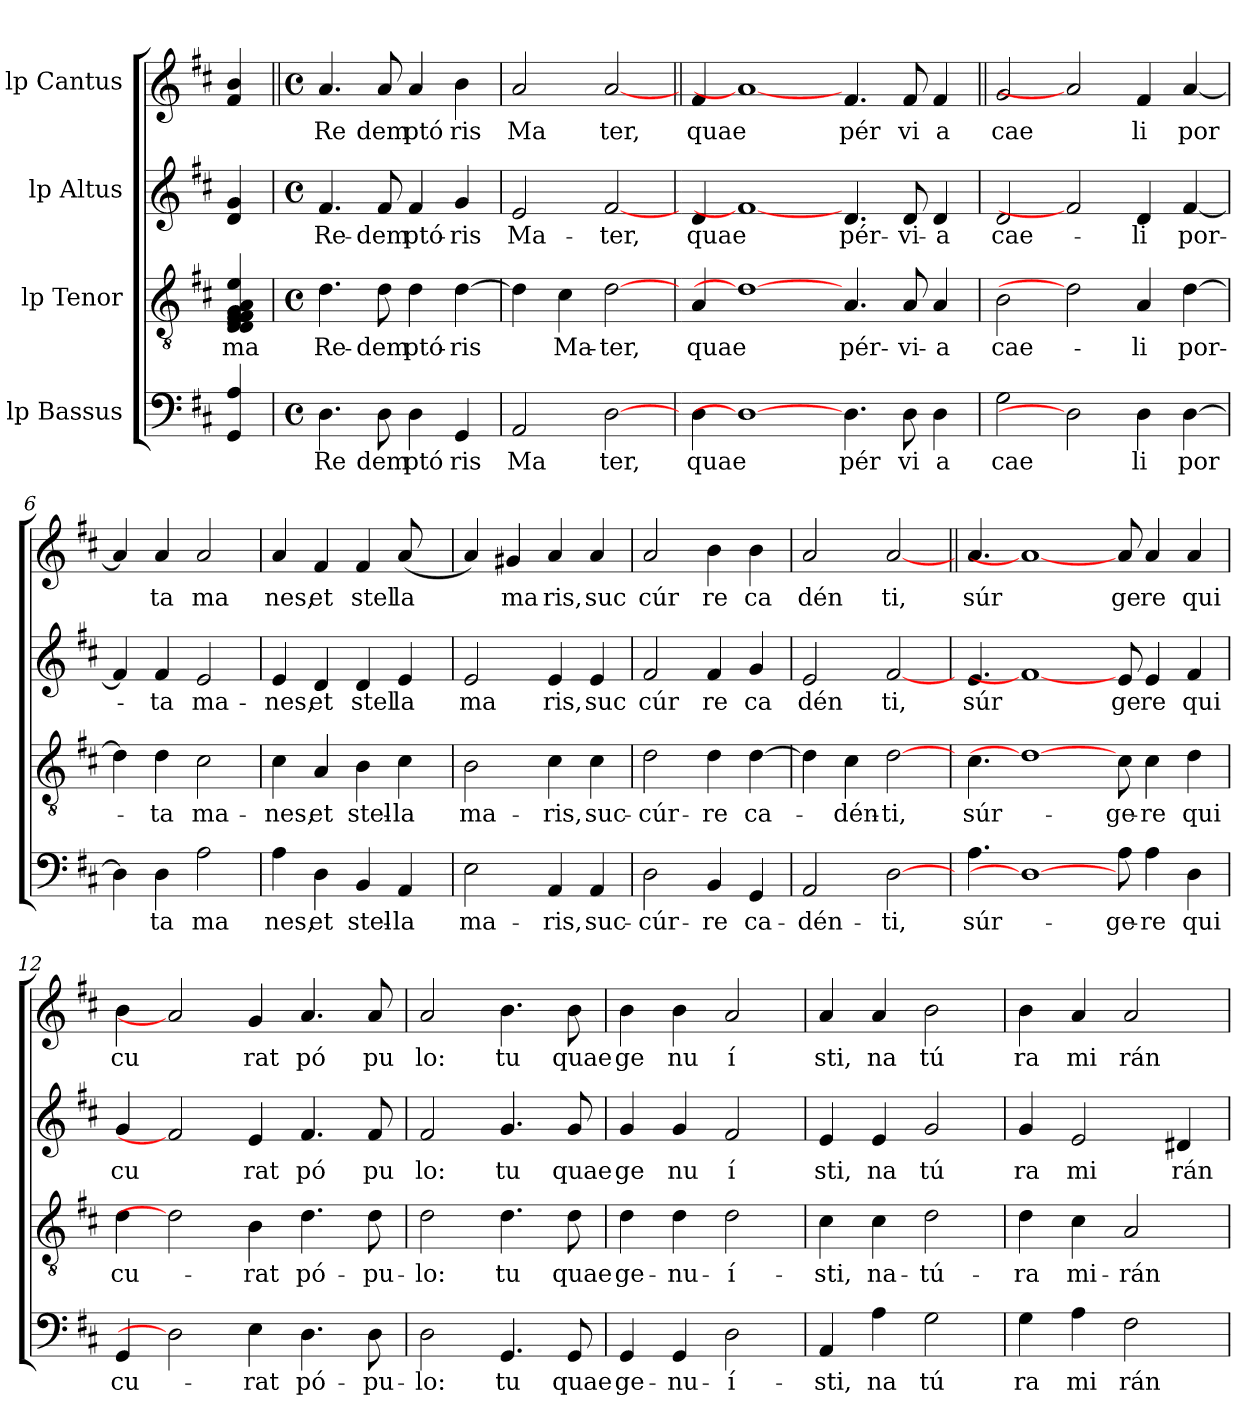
**kern	**text	**kern	**text	**kern	**text	**kern	**text
*part4	*part4	*part3	*part3	*part2	*part2	*part1	*part1
*staff4	*staff4	*staff3	*staff3	*staff2	*staff2	*staff1	*staff1
*I"lp Bassus	*	*I"lp Tenor	*	*I"lp Altus	*	*I"lp Cantus	*
!!LO:PB:g=z
*stria5	*	*stria5	*	*stria5	*	*stria5	*
*clefF4	*	*clefGv2	*	*clefG2	*	*clefG2	*
*k[f#c#]	*	*k[f#c#]	*	*k[f#c#]	*	*k[f#c#]	*
*D:	*	*D:	*	*D:	*	*D:	*
=1	=1	=1	=1	=1	=1	=1	=1
!	!	!	!LO:LY:b	!	!	!	!
4A/ 4GG/	.	4e/ 4D/ 4D/ 4F#/ 4G/ 4A/ 4F#/ 4E/ 4F#/	-ma	4g/ 4d/	.	4b/ 4f#/	.
=2	=2||	=2	=2||	=2	=2||	=2||	=2||
*M4/4	*	*M4/4	*	*M4/4	*	*M4/4	*
*met(c)	*	*met(c)	*	*met(c)	*	*met(c)	*
!	!LO:LY:b:cj	!	!LO:LY:b:cj	!	!LO:LY:b:cj	!	!LO:LY:b:cj
4.D\	Re	4.d\	Re-	4.f#/	Re-	4.a/	Re
!	!LO:LY:b:cj	!	!LO:LY:b:cj	!	!LO:LY:b:cj	!	!LO:LY:b:cj
8D\	dem	8d\	-dem	8f#/	-dem	8a/	dem
!	!LO:LY:b:cj	!	!LO:LY:b:cj	!	!LO:LY:b:cj	!	!LO:LY:b:cj
4D\	ptó	4d\	ptó-	4f#/	ptó-	4a/	ptó
!	!LO:LY:b:cj	!	!LO:LY:b:cj	!	!LO:LY:b:cj	!	!LO:LY:b:cj
4GG/	ris	[>4d\	-ris	4g/	-ris	4b\	ris
=3	=3	=3	=3	=3	=3	=3	=3
!	!LO:LY:b:cj	!	!	!	!LO:LY:b:cj	!	!LO:LY:b:cj
2AA/	Ma	4d\]	.	2e/	Ma-	2a/	Ma
!	!	!	!LO:LY:b:cj	!	!	!	!
.	.	4c#\	Ma-	.	.	.	.
!	!LO:LY:b:cj	!	!LO:LY:b:cj	!	!LO:LY:b:cj	!	!LO:LY:b:cj
[2D	ter,	[2d	-ter,	[2f#	-ter,	[2a	ter,
=4	=4||	=4	=4||	=4	=4||	=4||	=4||
!	!LO:LY:b:cj	!	!LO:LY:b:cj	!	!LO:LY:b:cj	!	!LO:LY:b:cj
4D\	quae	4A/	quae	4d/	quae	4f#/	quae
1D_	.	1d_	.	1f#_	.	1a_	.
!	!LO:LY:b:cj	!	!LO:LY:b:cj	!	!LO:LY:b:cj	!	!LO:LY:b:cj
4.D\	pér	4.A/	pér-	4.d/	pér-	4.f#/	pér
!	!LO:LY:b:cj	!	!LO:LY:b:cj	!	!LO:LY:b:cj	!	!LO:LY:b:cj
8D\	vi	8A/	-vi-	8d/	-vi-	8f#/	vi
!	!LO:LY:b:cj	!	!LO:LY:b:cj	!	!LO:LY:b:cj	!	!LO:LY:b:cj
4D\	a	4A/	-a	4d/	-a	4f#/	a
=5	=5||	=5	=5||	=5	=5||	=5||	=5||
!	!LO:LY:b:cj	!	!LO:LY:b:cj	!	!LO:LY:b:cj	!	!LO:LY:b:cj
2G\	cae	2B\	cae-	2d/	cae-	2g/	cae
2D]	.	2d]	.	2f#]	.	2a]	.
!	!LO:LY:b:cj	!	!LO:LY:b:cj	!	!LO:LY:b:cj	!	!LO:LY:b:cj
4D\	li	4A/	-li	4d/	-li	4f#/	li
!	!LO:LY:b:cj	!	!LO:LY:b:cj	!	!LO:LY:b:cj	!	!LO:LY:b:cj
[>4D\	por	[>4d\	por-	[<4f#/	por-	[<4a/	por
=6	=6	=6	=6	=6	=6	=6	=6
4D\]	.	4d\]	.	4f#/]	.	4a/]	.
!	!LO:LY:b:cj	!	!LO:LY:b:cj	!	!LO:LY:b:cj	!	!LO:LY:b:cj
4D\	ta	4d\	-ta	4f#/	-ta	4a/	ta
!	!LO:LY:b:cj	!	!LO:LY:b:cj	!	!LO:LY:b:cj	!	!LO:LY:b:cj
2A\	ma	2c#\	ma-	2e/	ma-	2a/	ma
!!LO:LB:g=z
=7	=7	=7	=7	=7	=7	=7	=7
!	!LO:LY:b:cj	!	!LO:LY:b:cj	!	!LO:LY:b:cj	!	!LO:LY:b:cj
4A\	nes,	4c#\	-nes,	4e/	-nes,	4a/	nes,
!	!LO:LY:b:cj	!	!LO:LY:b:cj	!	!LO:LY:b:cj	!	!LO:LY:b:cj
4D\	et	4A/	et	4d/	et	4f#/	et
!	!LO:LY:b:cj	!	!LO:LY:b:cj	!	!LO:LY:b:cj	!	!LO:LY:b:cj
4BB/	stel-	4B\	stel-	4d/	stel	4f#/	stel
!	!LO:LY:b:cj	!	!LO:LY:b:cj	!	!LO:LY:b:cj	!	!LO:LY:b:cj
4AA/	-la	4c#\	-la	4e/	la	(<8a/	la
.	.	.	.	.	.	8ryy	.
=8	=8	=8	=8	=8	=8	=8	=8
!	!LO:LY:b:cj	!	!LO:LY:b:cj	!	!LO:LY:b:cj	!	!
2E\	ma-	2B\	ma-	2e/	ma	4a/)	.
!	!	!	!	!	!	!	!LO:LY:b:cj
.	.	.	.	.	.	4g#X/	ma
!	!LO:LY:b:cj	!	!LO:LY:b:cj	!	!LO:LY:b:cj	!	!LO:LY:b:cj
4AA/	-ris,	4c#\	-ris,	4e/	ris,	4a/	ris,
!	!LO:LY:b:cj	!	!LO:LY:b:cj	!	!LO:LY:b:cj	!	!LO:LY:b:cj
4AA/	suc-	4c#\	suc-	4e/	suc	4a/	suc
=9	=9	=9	=9	=9	=9	=9	=9
!	!LO:LY:b:cj	!	!LO:LY:b:cj	!	!LO:LY:b:cj	!	!LO:LY:b:cj
2D\	-cúr-	2d\	-cúr-	2f#/	cúr	2a/	cúr
!	!LO:LY:b:cj	!	!LO:LY:b:cj	!	!LO:LY:b:cj	!	!LO:LY:b:cj
4BB/	-re	4d\	-re	4f#/	re	4b\	re
!	!LO:LY:b:cj	!	!LO:LY:b:cj	!	!LO:LY:b:cj	!	!LO:LY:b:cj
4GG/	ca-	[>4d\	ca-	4g/	ca	4b\	ca
=10	=10	=10	=10	=10	=10	=10	=10
!	!LO:LY:b:cj	!	!	!	!LO:LY:b:cj	!	!LO:LY:b:cj
2AA/	-dén-	4d\]	.	2e/	dén	2a/	dén
!	!	!	!LO:LY:b:cj	!	!	!	!
.	.	4c#\	-dén-	.	.	.	.
!	!LO:LY:b:cj	!	!LO:LY:b:cj	!	!LO:LY:b:cj	!	!LO:LY:b:cj
[2D	-ti,	[2d	-ti,	[2f#	ti,	[2a	ti,
=11	=11||	=11	=11||	=11	=11||	=11||	=11||
!	!LO:LY:b:cj	!	!LO:LY:b:cj	!	!LO:LY:b:cj	!	!LO:LY:b:cj
4.A\	súr-	4.c#\	súr-	4.e/	súr	4.a/	súr
1D_	.	1d_	.	1f#_	.	1a_	.
!	!LO:LY:b:cj	!	!LO:LY:b:cj	!	!LO:LY:b:cj	!	!LO:LY:b:cj
8A\	-ge-	8c#\	-ge-	8e/	ge	8a/	ge
!	!LO:LY:b:cj	!	!LO:LY:b:cj	!	!LO:LY:b:cj	!	!LO:LY:b:cj
4A\	-re	4c#\	-re	4e/	re	4a/	re
!	!LO:LY:b:cj	!	!LO:LY:b:cj	!	!LO:LY:b:cj	!	!LO:LY:b:cj
4D\	qui	4d\	qui	4f#/	qui	4a/	qui
=12	=12	=12	=12	=12	=12	=12	=12
!	!LO:LY:b:cj	!	!LO:LY:b:cj	!	!LO:LY:b:cj	!	!LO:LY:b:cj
4GG/	cu-	4d\	cu-	4g/	cu	4b\	cu
2D]	.	2d]	.	2f#]	.	2a]	.
!	!LO:LY:b:cj	!	!LO:LY:b:cj	!	!LO:LY:b:cj	!	!LO:LY:b:cj
4E\	-rat	4B\	-rat	4e/	rat	4g/	rat
!	!LO:LY:b:cj	!	!LO:LY:b:cj	!	!LO:LY:b:cj	!	!LO:LY:b:cj
4.D\	pó-	4.d\	pó-	4.f#/	pó	4.a/	pó
!	!LO:LY:b:cj	!	!LO:LY:b:cj	!	!LO:LY:b:cj	!	!LO:LY:b:cj
8D\	-pu-	8d\	-pu-	8f#/	pu	8a/	pu
=13	=13	=13	=13	=13	=13	=13	=13
!	!LO:LY:b:cj	!	!LO:LY:b:cj	!	!LO:LY:b:cj	!	!LO:LY:b:cj
2D\	-lo:	2d\	-lo:	2f#/	lo:	2a/	lo:
!	!LO:LY:b:cj	!	!LO:LY:b:cj	!	!LO:LY:b:cj	!	!LO:LY:b:cj
4.GG/	tu	4.d\	tu	4.g/	tu	4.b\	tu
!	!LO:LY:b:cj	!	!LO:LY:b:cj	!	!LO:LY:b:cj	!	!LO:LY:b:cj
8GG/	quae	8d\	quae	8g/	quae	8b\	quae
=14	=14	=14	=14	=14	=14	=14	=14
!	!LO:LY:b:cj	!	!LO:LY:b:cj	!	!LO:LY:b:cj	!	!LO:LY:b:cj
4GG/	ge-	4d\	ge-	4g/	ge	4b\	ge
!	!LO:LY:b:cj	!	!LO:LY:b:cj	!	!LO:LY:b:cj	!	!LO:LY:b:cj
4GG/	-nu-	4d\	-nu-	4g/	nu	4b\	nu
!	!LO:LY:b:cj	!	!LO:LY:b:cj	!	!LO:LY:b:cj	!	!LO:LY:b:cj
2D\	-í-	2d\	-í-	2f#/	í	2a/	í
!!LO:LB:g=z
=15	=15	=15	=15	=15	=15	=15	=15
!	!LO:LY:b:cj	!	!LO:LY:b:cj	!	!LO:LY:b:cj	!	!LO:LY:b:cj
4AA/	-sti,	4c#\	-sti,	4e/	sti,	4a/	sti,
!	!LO:LY:b:cj	!	!LO:LY:b:cj	!	!LO:LY:b:cj	!	!LO:LY:b:cj
4A\	na	4c#\	na-	4e/	na	4a/	na
!	!LO:LY:b:cj	!	!LO:LY:b:cj	!	!LO:LY:b:cj	!	!LO:LY:b:cj
2G\	tú	2d\	-tú-	2g/	tú	2b\	tú
=16	=16	=16	=16	=16	=16	=16	=16
!	!LO:LY:b:cj	!	!LO:LY:b:cj	!	!LO:LY:b:cj	!	!LO:LY:b:cj
4G\	ra	4d\	-ra	4g/	ra	4b\	ra
!	!LO:LY:b:cj	!	!LO:LY:b:cj	!	!LO:LY:b:cj	!	!LO:LY:b:cj
4A\	mi	4c#\	mi-	2e/	mi	4a/	mi
!	!LO:LY:b:cj	!	!LO:LY:b:cj	!	!	!	!LO:LY:b:cj
2F#\	rán	2A/	-rán-	.	.	2a/	rán
!	!	!	!	!	!LO:LY:b:cj	!	!
.	.	.	.	4d#X/	rán	.	.
=	=	=	=	=	=	=	=
*-	*-	*-	*-	*-	*-	*-	*-
